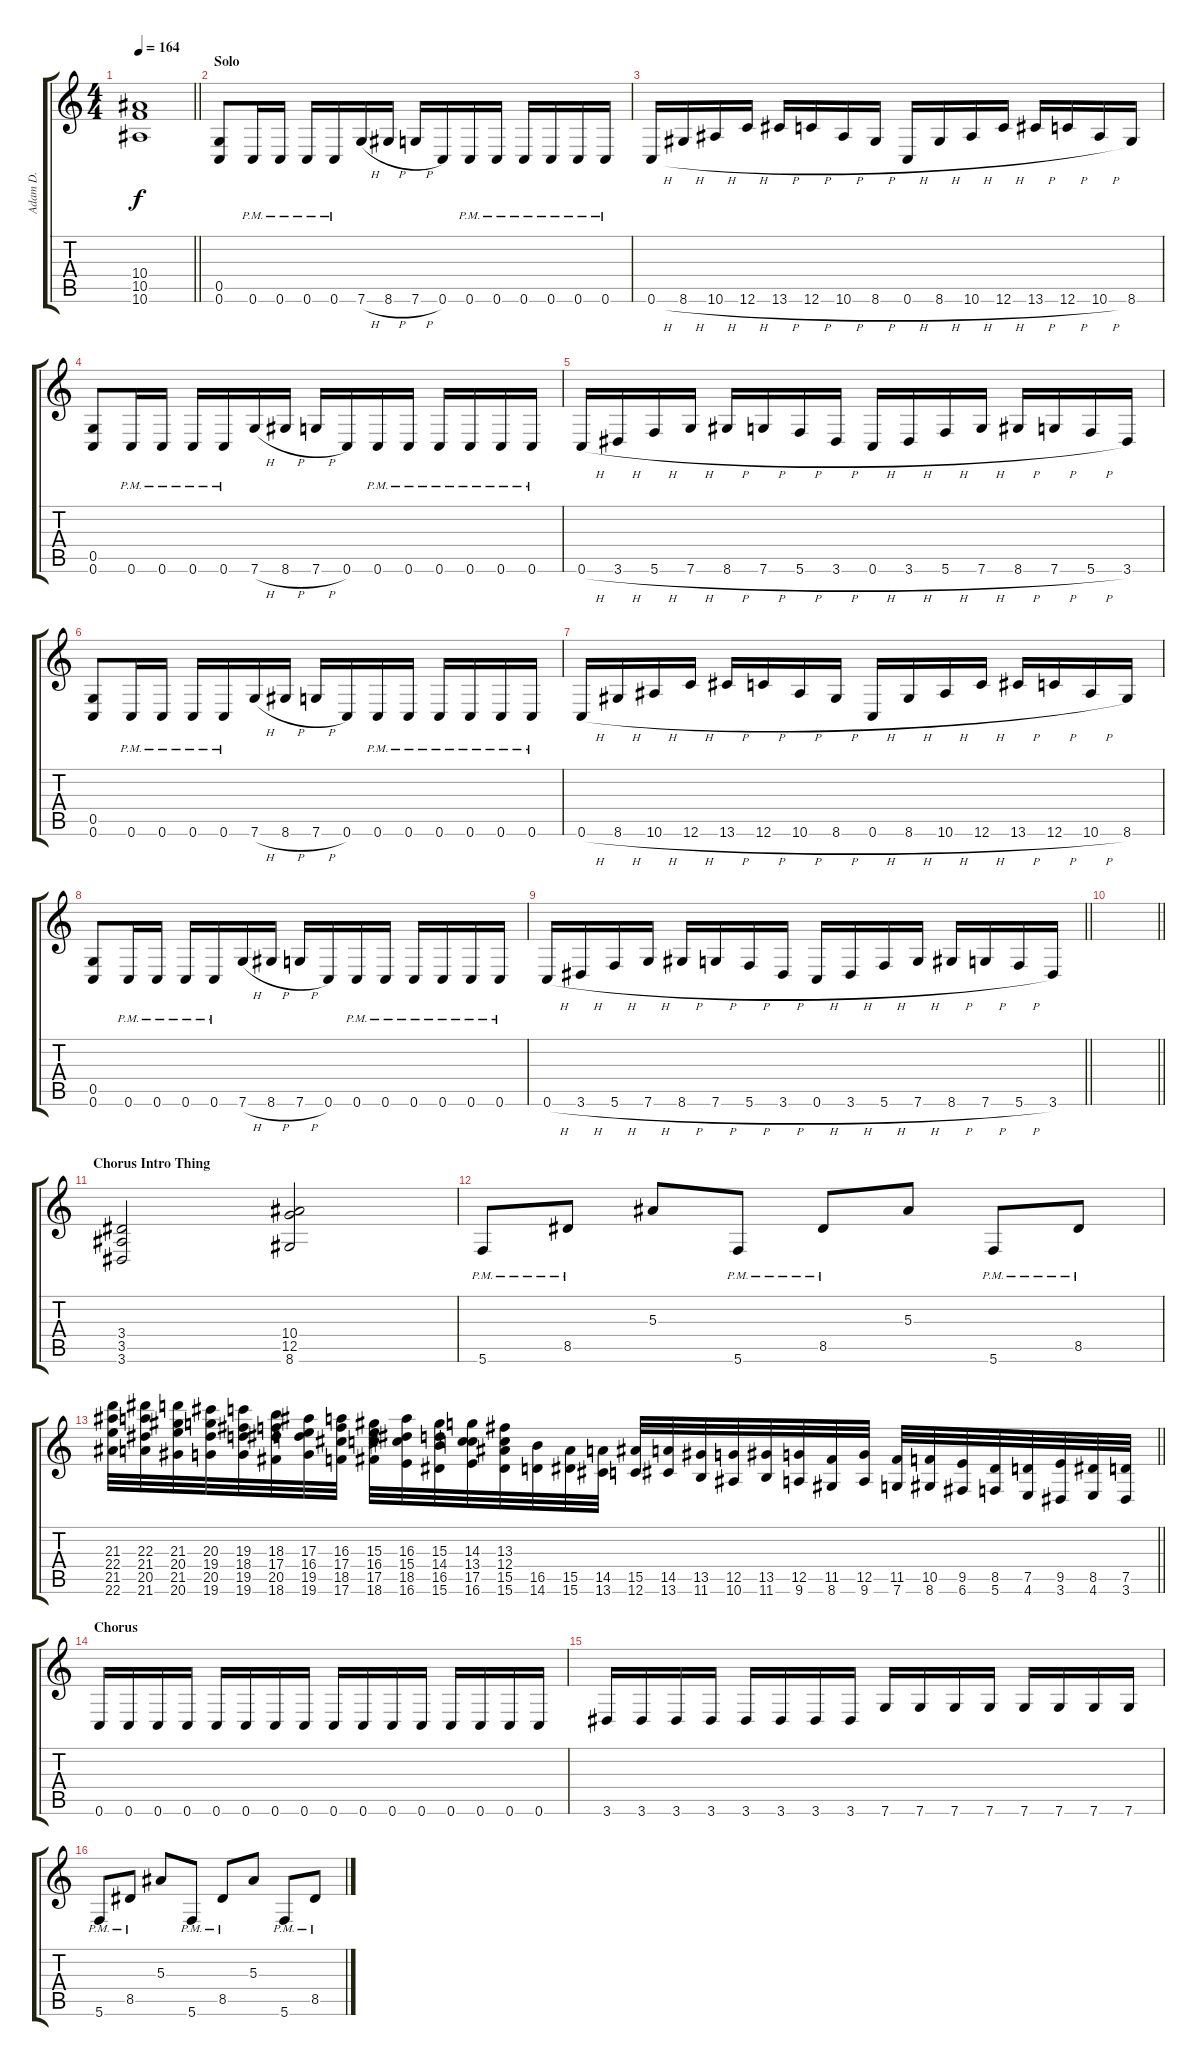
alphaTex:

\track ("Adam D." "Adam D.") {instrument distortionguitar}
\staff {score tabs}
\tuning (D4 A3 F3 C3 G2 C2) {hide}
\ts (4 4)
\tempo 164
\clef g2
\barLineRight lightlight
\ks c
(10.4 10.5 10.6).1{dy f} |
\section ("" "Solo")
(0.5 0.6).8 0.6{pm}.16 0.6{pm}.16 0.6{pm}.16 0.6{pm}.16 7.6{h}.16 8.6{h}.16 7.6{h}.16 0.6.16 0.6{pm}.16 0.6{pm}.16 0.6{pm}.16 0.6{pm}.16 0.6{pm}.16 0.6{pm}.16 |
0.6{h}.16 8.6{h}.16 10.6{h}.16 12.6{h}.16 13.6{h}.16 12.6{h}.16 10.6{h}.16 8.6{h}.16 0.6{h}.16 8.6{h}.16 10.6{h}.16 12.6{h}.16 13.6{h}.16 12.6{h}.16 10.6{h}.16 8.6.16 |
(0.5 0.6).8 0.6{pm}.16 0.6{pm}.16 0.6{pm}.16 0.6{pm}.16 7.6{h}.16 8.6{h}.16 7.6{h}.16 0.6.16 0.6{pm}.16 0.6{pm}.16 0.6{pm}.16 0.6{pm}.16 0.6{pm}.16 0.6{pm}.16 |
0.6{h}.16 3.6{h}.16 5.6{h}.16 7.6{h}.16 8.6{h}.16 7.6{h}.16 5.6{h}.16 3.6{h}.16 0.6{h}.16 3.6{h}.16 5.6{h}.16 7.6{h}.16 8.6{h}.16 7.6{h}.16 5.6{h}.16 3.6.16 |
(0.5 0.6).8 0.6{pm}.16 0.6{pm}.16 0.6{pm}.16 0.6{pm}.16 7.6{h}.16 8.6{h}.16 7.6{h}.16 0.6.16 0.6{pm}.16 0.6{pm}.16 0.6{pm}.16 0.6{pm}.16 0.6{pm}.16 0.6{pm}.16 |
0.6{h}.16 8.6{h}.16 10.6{h}.16 12.6{h}.16 13.6{h}.16 12.6{h}.16 10.6{h}.16 8.6{h}.16 0.6{h}.16 8.6{h}.16 10.6{h}.16 12.6{h}.16 13.6{h}.16 12.6{h}.16 10.6{h}.16 8.6.16 |
(0.5 0.6).8 0.6{pm}.16 0.6{pm}.16 0.6{pm}.16 0.6{pm}.16 7.6{h}.16 8.6{h}.16 7.6{h}.16 0.6.16 0.6{pm}.16 0.6{pm}.16 0.6{pm}.16 0.6{pm}.16 0.6{pm}.16 0.6{pm}.16 |
\barLineRight lightlight
0.6{h}.16 3.6{h}.16 5.6{h}.16 7.6{h}.16 8.6{h}.16 7.6{h}.16 5.6{h}.16 3.6{h}.16 0.6{h}.16 3.6{h}.16 5.6{h}.16 7.6{h}.16 8.6{h}.16 7.6{h}.16 5.6{h}.16 3.6.16 |
\barLineRight lightlight
|
\section ("" "Chorus Intro Thing")
(3.4 3.5 3.6).2 (10.4 12.5 8.6).2 |
5.6{pm}.8 8.5{pm}.8 5.3.8 5.6{pm}.8 8.5{pm}.8 5.3.8 5.6{pm}.8 8.5{pm}.8 |
\barLineRight lightlight
(21.3 22.4 21.5 22.6).32 (22.3 21.4 20.5 21.6).32 (21.3 20.4 21.5 20.6).32 (20.3 19.4 20.5 19.6).32 (19.3 18.4 19.5 19.6).32 (18.3 17.4 20.5 18.6).32 (17.3 16.4 19.5 19.6).32 (16.3 17.4 18.5 17.6).32 (15.3 16.4 17.5 18.6).32 (16.3 15.4 18.5 16.6).32 (15.3 14.4 16.5 15.6).32 (14.3 13.4 17.5 16.6).32 (13.3 12.4 15.5 15.6).32 (16.5 14.6).32 (15.5 15.6).32 (14.5 13.6).32 (15.5 12.6).32 (14.5 13.6).32 (13.5 11.6).32 (12.5 10.6).32 (13.5 11.6).32 (12.5 9.6).32 (11.5 8.6).32 (12.5 9.6).32 (11.5 7.6).32 (10.5 8.6).32 (9.5 6.6).32 (8.5 5.6).32 (7.5 4.6).32 (9.5 3.6).32 (8.5 4.6).32 (7.5 3.6).32 |
\section ("" "Chorus")
0.6.16 0.6.16 0.6.16 0.6.16 0.6.16 0.6.16 0.6.16 0.6.16 0.6.16 0.6.16 0.6.16 0.6.16 0.6.16 0.6.16 0.6.16 0.6.16 |
3.6.16 3.6.16 3.6.16 3.6.16 3.6.16 3.6.16 3.6.16 3.6.16 7.6.16 7.6.16 7.6.16 7.6.16 7.6.16 7.6.16 7.6.16 7.6.16 |
5.6{pm}.8 8.5{pm}.8 5.3.8 5.6{pm}.8 8.5{pm}.8 5.3.8 5.6{pm}.8 8.5{pm}.8
